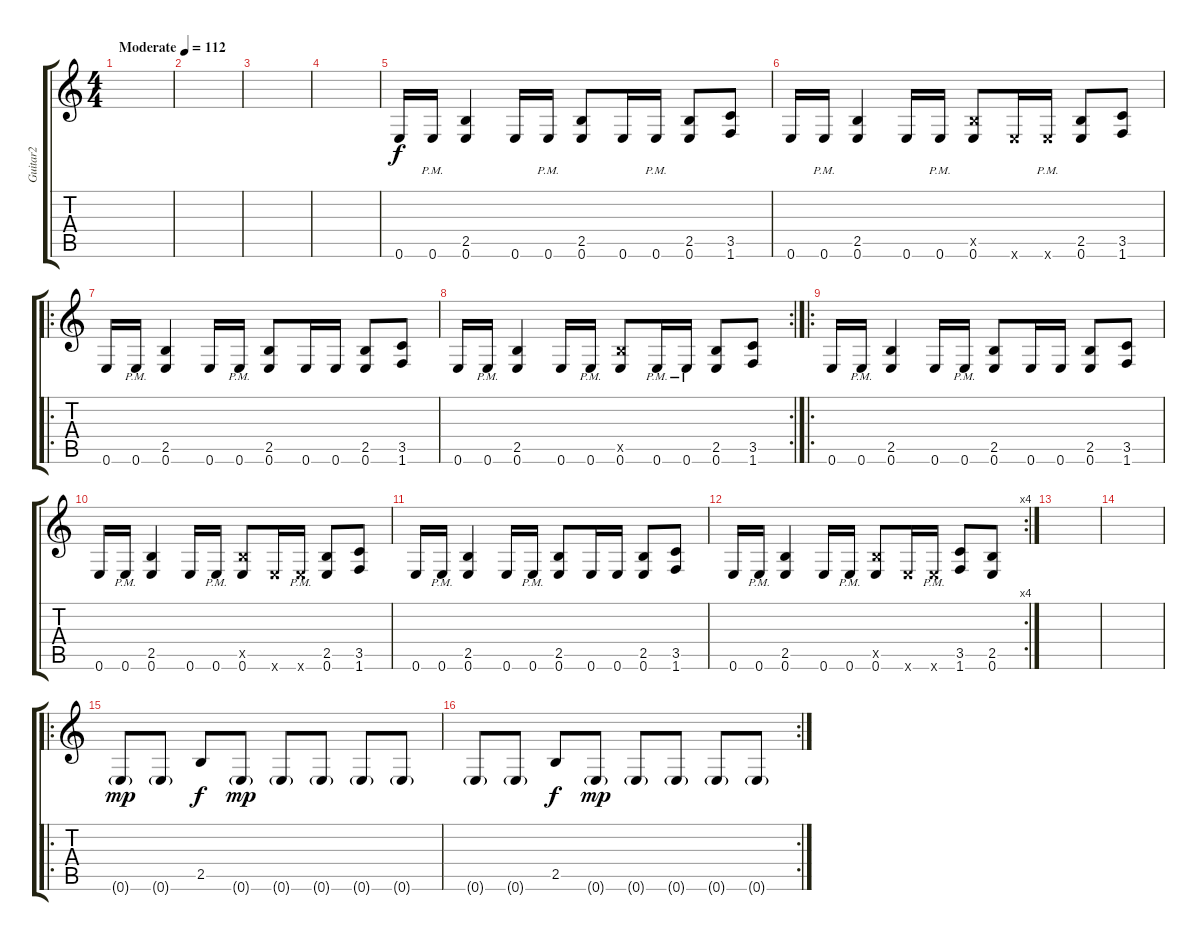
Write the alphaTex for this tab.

\track ("Guitar2" "Guitar2") {instrument distortionguitar}
\staff {score tabs}
\tuning (E4 B3 G3 D3 A2 E2) {hide}
\ts (4 4)
\tempo (112 "Moderate")
\clef g2
\ks c
|
|
|
|
0.6.16 0.6{pm}.16 (2.5 0.6).4 0.6.16 0.6{pm}.16 (2.5 0.6).8 0.6.16 0.6{pm}.16 (2.5 0.6).8 (3.5 1.6).8 |
0.6.16 0.6{pm}.16 (2.5 0.6).4 0.6.16 0.6{pm}.16 (2.5{x} 0.6).8 0.6{x}.16 0.6{pm x}.16 (2.5 0.6).8 (3.5 1.6).8 |
\ro
0.6.16 0.6{pm}.16 (2.5 0.6).4 0.6.16 0.6{pm}.16 (2.5 0.6).8 0.6.16 0.6.16 (2.5 0.6).8 (3.5 1.6).8 |
\rc 2
0.6.16 0.6{pm}.16 (2.5 0.6).4 0.6.16 0.6{pm}.16 (2.5{x} 0.6).8 0.6{pm}.16 0.6{pm}.16 (2.5 0.6).8 (3.5 1.6).8 |
\ro
0.6.16 0.6{pm}.16 (2.5 0.6).4 0.6.16 0.6{pm}.16 (2.5 0.6).8 0.6.16 0.6.16 (2.5 0.6).8 (3.5 1.6).8 |
0.6.16 0.6{pm}.16 (2.5 0.6).4 0.6.16 0.6{pm}.16 (2.5{x} 0.6).8 0.6{x}.16 0.6{pm x}.16 (2.5 0.6).8 (3.5 1.6).8 |
0.6.16 0.6{pm}.16 (2.5 0.6).4 0.6.16 0.6{pm}.16 (2.5 0.6).8 0.6.16 0.6.16 (2.5 0.6).8 (3.5 1.6).8 |
\rc 4
0.6.16 0.6{pm}.16 (2.5 0.6).4 0.6.16 0.6{pm}.16 (2.5{x} 0.6).8 0.6{x}.16 0.6{pm x}.16 (3.5 1.6).8 (2.5 0.6).8 |
|
|
\ro
0.6{g}.8{dy mp} 0.6{g}.8 2.5.8{dy f} 0.6{g}.8{dy mp} 0.6{g}.8 0.6{g}.8 0.6{g}.8 0.6{g}.8 |
\rc 2
0.6{g}.8 0.6{g}.8 2.5.8{dy f} 0.6{g}.8{dy mp} 0.6{g}.8 0.6{g}.8 0.6{g}.8 0.6{g}.8
